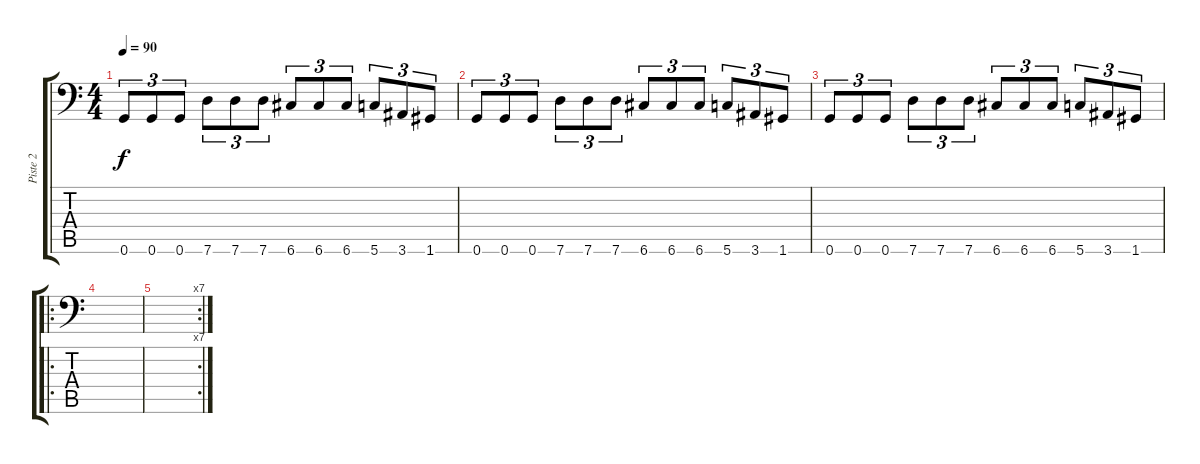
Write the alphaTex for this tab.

\track ("Piste 2" "Piste 2") {instrument overdrivenguitar}
\staff {score tabs}
\tuning (D4 A3 F3 C3 G2 G1) {hide}
\ts (4 4)
\tempo 90
\clef f4
\ks c
0.6.8{tu (3 2) dy f} 0.6.8{tu (3 2)} 0.6.8{tu (3 2)} 7.6.8{tu (3 2)} 7.6.8{tu (3 2)} 7.6.8{tu (3 2)} 6.6.8{tu (3 2)} 6.6.8{tu (3 2)} 6.6.8{tu (3 2)} 5.6.8{tu (3 2)} 3.6.8{tu (3 2)} 1.6.8{tu (3 2)} |
0.6.8{tu (3 2)} 0.6.8{tu (3 2)} 0.6.8{tu (3 2)} 7.6.8{tu (3 2)} 7.6.8{tu (3 2)} 7.6.8{tu (3 2)} 6.6.8{tu (3 2)} 6.6.8{tu (3 2)} 6.6.8{tu (3 2)} 5.6.8{tu (3 2)} 3.6.8{tu (3 2)} 1.6.8{tu (3 2)} |
0.6.8{tu (3 2)} 0.6.8{tu (3 2)} 0.6.8{tu (3 2)} 7.6.8{tu (3 2)} 7.6.8{tu (3 2)} 7.6.8{tu (3 2)} 6.6.8{tu (3 2)} 6.6.8{tu (3 2)} 6.6.8{tu (3 2)} 5.6.8{tu (3 2)} 3.6.8{tu (3 2)} 1.6.8{tu (3 2)} |
\ro
|
\rc 7
